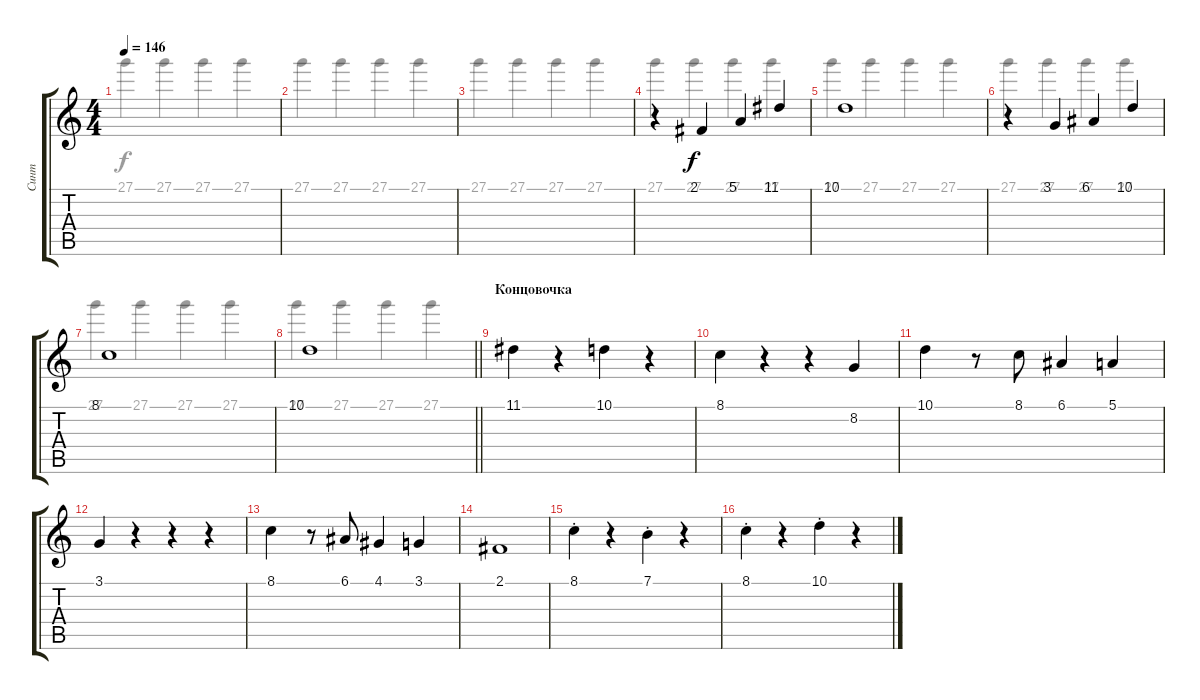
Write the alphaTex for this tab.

\track ("Синт" "Синт") {instrument pizzicatostrings}
\staff {score tabs}
\tuning (E4 B3 G3 D3 A2 E2) {hide}
\voice
\ts (4 4)
\tempo 146
\clef g2
\ks c
|
|
|
r.4 2.1.4 5.1.4 11.1.4 |
10.1.1 |
r.4 3.1.4 6.1.4 10.1.4 |
8.1.1 |
\barLineRight lightlight
10.1.1 |
\section ("" "Концовочка")
11.1.4 r.4 10.1.4 r.4 |
8.1.4 r.4 r.4 8.2.4 |
10.1.4 r.8 8.1.8 6.1.4 5.1.4 |
3.1.4 r.4 r.4 r.4 |
8.1.4 r.8 6.1.8 4.1.4 3.1.4 |
2.1.1 |
8.1{st}.4{instrument stringensemble1} r.4 7.1{st}.4 r.4 |
8.1{st}.4 r.4 10.1{st}.4 r.4
\voice
\clef g2
\ottava regular
\simile none
\ks c
27.1.4{dy f} 27.1.4 27.1.4 27.1.4 |
27.1.4 27.1.4 27.1.4 27.1.4 |
27.1.4 27.1.4 27.1.4 27.1.4 |
27.1.4 27.1.4 27.1.4 27.1.4 |
27.1.4 27.1.4 27.1.4 27.1.4 |
27.1.4 27.1.4 27.1.4 27.1.4 |
27.1.4 27.1.4 27.1.4 27.1.4 |
\barLineRight lightlight
27.1.4 27.1.4 27.1.4 27.1.4 |
|
|
|
|
|
|
|
